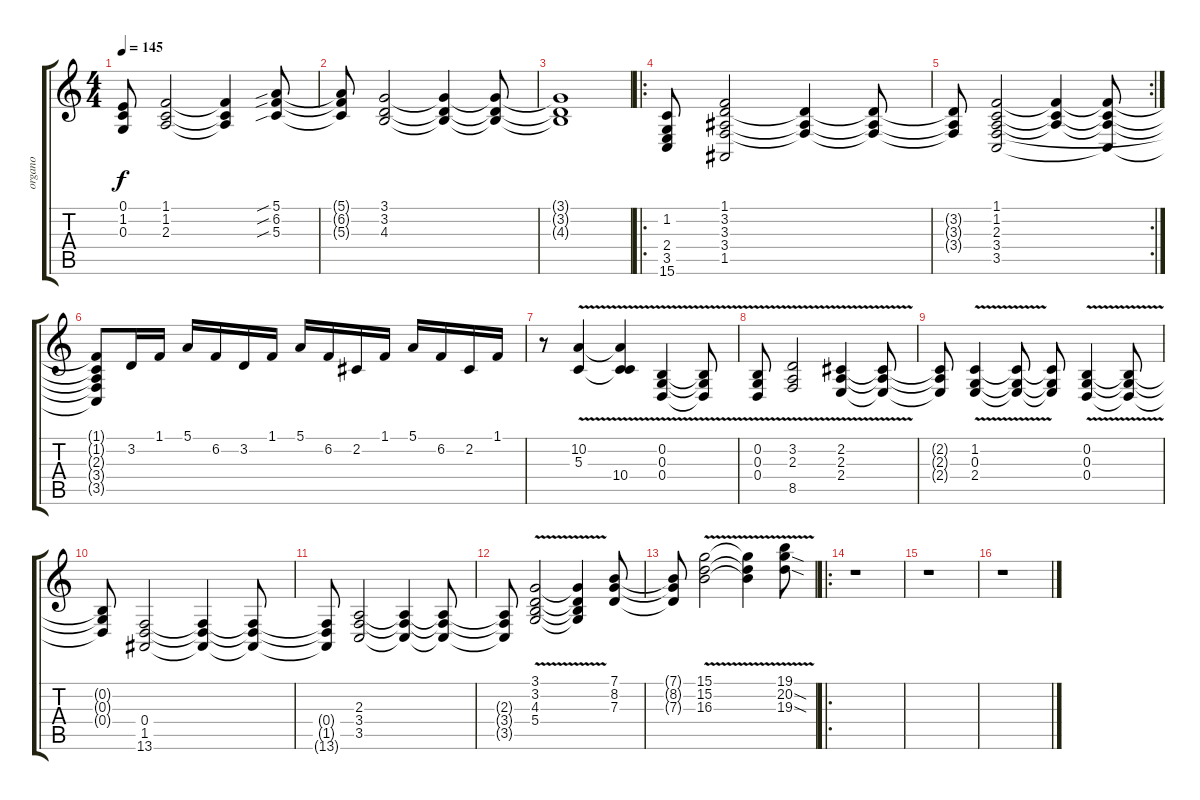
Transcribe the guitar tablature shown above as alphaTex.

\track ("organo" "organo") {instrument tremolostrings}
\staff {score tabs}
\tuning (E4 B3 G3 D3 A2 E2) {hide}
\ts (4 4)
\tempo 145
\clef g2
\ks c
(0.1{t} 1.2{t} 0.3{t}).8{dy f} (1.1 1.2 2.3).2 (1.1{t} 1.2{t} 2.3{t}).4 (5.1{sib} 6.2{sib} 5.3{sib}).8 |
(5.1{t} 6.2{t} 5.3{t}).8 (3.1 3.2 4.3).2 (3.1{t} 3.2{t} 4.3{t}).4 (3.1{t} 3.2{t} 4.3{t}).8 |
(3.1{t} 3.2{t} 4.3{t}).1 |
\ro
(1.2 2.4 3.5 15.6).8 (1.1 3.2 3.3 3.4 1.5).2 (3.2{t} 3.3{t} 3.4{t}).4 (3.2{t} 3.3{t} 3.4{t}).8 |
\rc 2
(3.2{t} 3.3{t} 3.4{t}).8 (1.1 1.2 2.3 3.4 3.5).2 (1.1{t} 1.2{t} 2.3{t}).4 (1.1{t} 1.2{t} 2.3{t} 3.5{t}).8 |
(1.1{t} 1.2{t} 2.3{t} 3.4{t} 3.5{t}).8 3.2.16 1.1.16 5.1.16 6.2.16 3.2.16 1.1.16 5.1.16 6.2.16 2.2.16 1.1.16 5.1.16 6.2.16 2.2.16 1.1.16 |
r.8 (10.2{v} 5.3).4 (10.2{t} 5.3{t} 10.4).4 (0.2{v} 0.3 0.4).4 (0.2{t} 0.3{t} 0.4{t}).8 |
(0.2{v} 0.3 0.4).8 (3.2{v} 2.3 8.5).2 (2.2{v} 2.3 2.4).4 (2.2{t} 2.3{t} 2.4{t}).8 |
(2.2{t} 2.3{t} 2.4{t}).8 (1.2{v} 0.3 2.4).4 (1.2{t} 0.3{t} 2.4{t}).8 (1.2{t} 0.3{t} 2.4{t}).8 (0.2{v} 0.3 0.4).4 (0.2{t} 0.3{t} 0.4{t}).8 |
(0.2{t} 0.3{t} 0.4{t}).8 (0.4 1.5 13.6).2 (0.4{t} 1.5{t} 13.6{t}).4 (0.4{t} 1.5{t} 13.6{t}).8 |
(0.4{t} 1.5{t} 13.6{t}).8 (2.3 3.4 3.5).2 (2.3{t} 3.4{t} 3.5{t}).4 (2.3{t} 3.4{t} 3.5{t}).8 |
(2.3{t} 3.4{t} 3.5{t}).8 (3.1{v} 3.2 4.3 5.4).2 (3.1{t} 3.2{t} 4.3{t} 5.4{t}).4 (7.1 8.2 7.3).8 |
(7.1{t} 8.2{t} 7.3{t}).8 (15.1{v} 15.2 16.3).2 (15.1{t} 15.2{t} 16.3{t}).4 (19.1{v} 20.2{sod} 19.3{sod}).8 |
\ro
r.1 |
r.1 |
r.1
